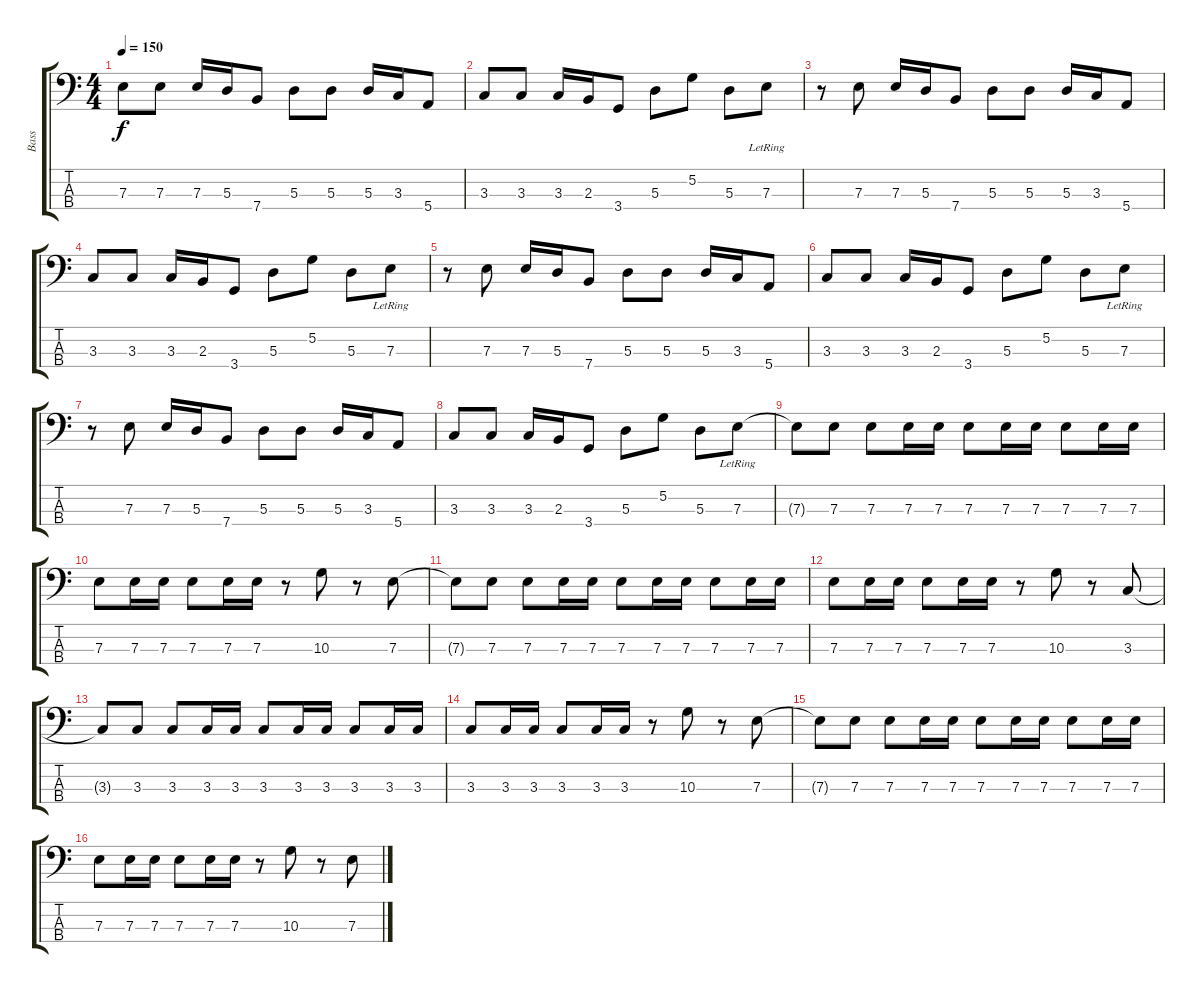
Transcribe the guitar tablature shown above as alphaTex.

\track ("Bass" "Bass") {instrument electricbassfinger}
\staff {score tabs}
\tuning (G2 D2 A1 E1) {hide}
\ts (4 4)
\tempo 150
\clef f4
\ks c
7.3.8{dy f instrument electricbassfinger} 7.3.8 7.3.16 5.3.16 7.4.8 5.3.8 5.3.8 5.3.16 3.3.16 5.4.8 |
3.3.8 3.3.8 3.3.16 2.3.16 3.4.8 5.3.8 5.2.8 5.3.8 7.3{lr}.8 |
r.8 7.3.8 7.3.16 5.3.16 7.4.8 5.3.8 5.3.8 5.3.16 3.3.16 5.4.8 |
3.3.8 3.3.8 3.3.16 2.3.16 3.4.8 5.3.8 5.2.8 5.3.8 7.3{lr}.8 |
r.8 7.3.8 7.3.16 5.3.16 7.4.8 5.3.8 5.3.8 5.3.16 3.3.16 5.4.8 |
3.3.8 3.3.8 3.3.16 2.3.16 3.4.8 5.3.8 5.2.8 5.3.8 7.3{lr}.8 |
r.8 7.3.8 7.3.16 5.3.16 7.4.8 5.3.8 5.3.8 5.3.16 3.3.16 5.4.8 |
3.3.8 3.3.8 3.3.16 2.3.16 3.4.8 5.3.8 5.2.8 5.3.8 7.3{lr}.8 |
7.3{t}.8 7.3.8 7.3.8 7.3.16 7.3.16 7.3.8 7.3.16 7.3.16 7.3.8 7.3.16 7.3.16 |
7.3.8 7.3.16 7.3.16 7.3.8 7.3.16 7.3.16 r.8 10.3.8 r.8 7.3.8 |
7.3{t}.8 7.3.8 7.3.8 7.3.16 7.3.16 7.3.8 7.3.16 7.3.16 7.3.8 7.3.16 7.3.16 |
7.3.8 7.3.16 7.3.16 7.3.8 7.3.16 7.3.16 r.8 10.3.8 r.8 3.3.8 |
3.3{t}.8 3.3.8 3.3.8 3.3.16 3.3.16 3.3.8 3.3.16 3.3.16 3.3.8 3.3.16 3.3.16 |
3.3.8 3.3.16 3.3.16 3.3.8 3.3.16 3.3.16 r.8 10.3.8 r.8 7.3.8 |
7.3{t}.8 7.3.8 7.3.8 7.3.16 7.3.16 7.3.8 7.3.16 7.3.16 7.3.8 7.3.16 7.3.16 |
7.3.8 7.3.16 7.3.16 7.3.8 7.3.16 7.3.16 r.8 10.3.8 r.8 7.3.8
